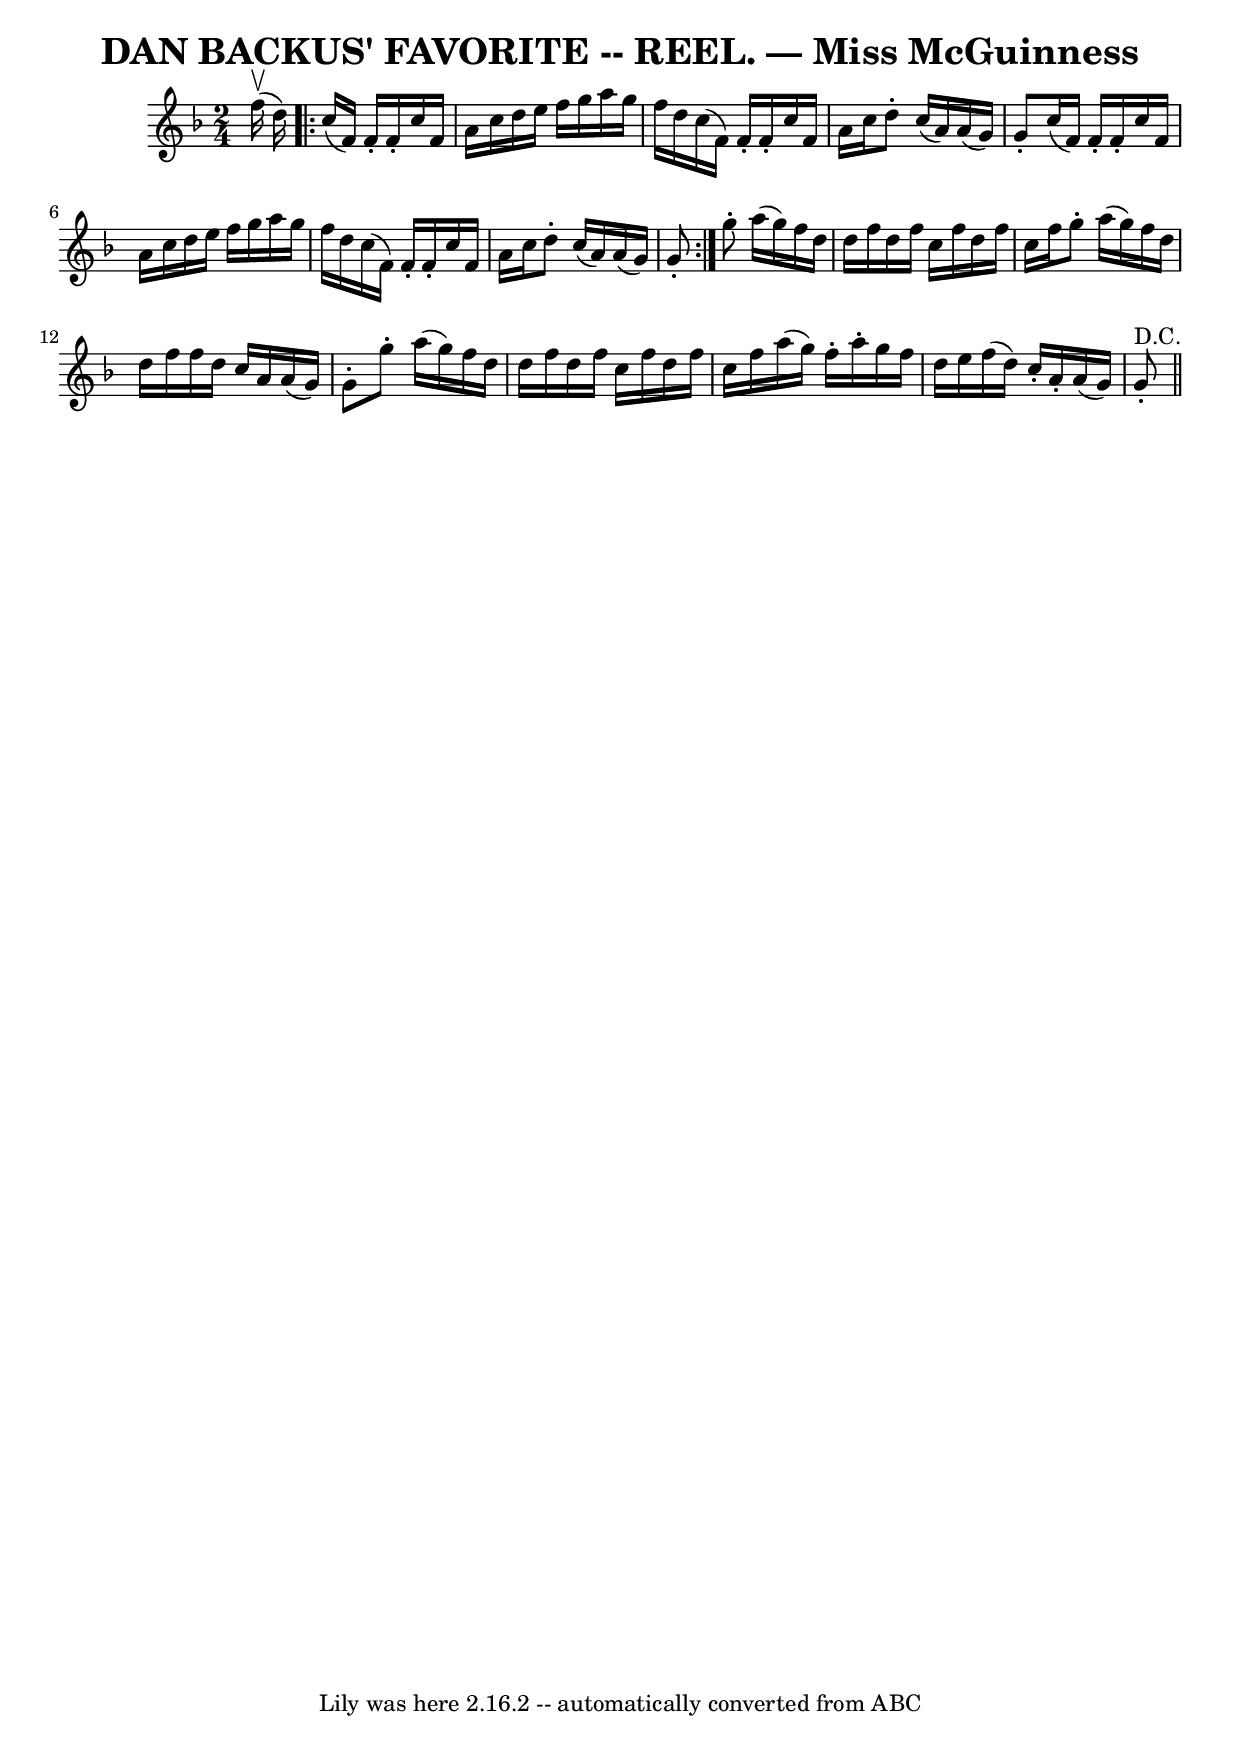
\version "2.16.2"
\include "Mammoth.ily"
\header {
  %% book = "Coles pg. 30.8"
  crossRefNumber = "16"
  footnotes = ""
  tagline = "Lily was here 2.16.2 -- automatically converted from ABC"
  title = "DAN BACKUS' FAVORITE -- REEL. — Miss McGuinness"

}
voicedefault =  {


  \time 2/4 
  \key f \major f''16^\upbow(d''16) 
  \repeat volta 2 {
    c''16 
    (f'16) f'16 -. f'16 -. c''16 f'16 a'16 c''16  |
    
    d''16 e''16 f''16 g''16 a''16 g''16 f''16 d''16  |
    
    c''16 (f'16) f'16 -. f'16 -. c''16 f'16 a'16 c''16  
    |
    d''8 -. c''16 (a'16) a'16 (g'16) g'8 -. |
    
    c''16 (f'16) f'16 -. f'16 -. c''16 f'16 a'16 c''16  
    |
    d''16 e''16 f''16 g''16 a''16 g''16 f''16 d''16 
    |
    c''16 (f'16) f'16 -. f'16 -. c''16 f'16 a'16    
    c''16  |
    d''8 -. c''16 (a'16) a'16 (g'16) g'8 -. 
  }   
  g''8 -. a''16 (g''16) f''16 d''16 d''16 f''16  |
  
  d''16 f''16 c''16 f''16 d''16 f''16 c''16 f''16  |
  
  g''8 -. a''16 (g''16) f''16 d''16 d''16 f''16  |
  
  f''16 d''16 c''16 a'16 a'16 (g'16) g'8 -. |
  g''8 
  -. a''16 (g''16) f''16 d''16 d''16 f''16  |
  d''16   
  f''16 c''16 f''16 d''16 f''16 c''16 f''16  |
  a''16 
  (g''16) f''16 -. a''16 -. g''16 f''16 d''16 e''16  
  |
  f''16 (d''16) c''16 -. a'16 -. a'16 (g'16) g'8 
  ^"D.C."-. \bar "||"   

}

\score{
  <<

    \context Staff="default"
    {
      \voicedefault 
      
    }

  >>
  \layout {
    
  }
  \midi {
  }

}
